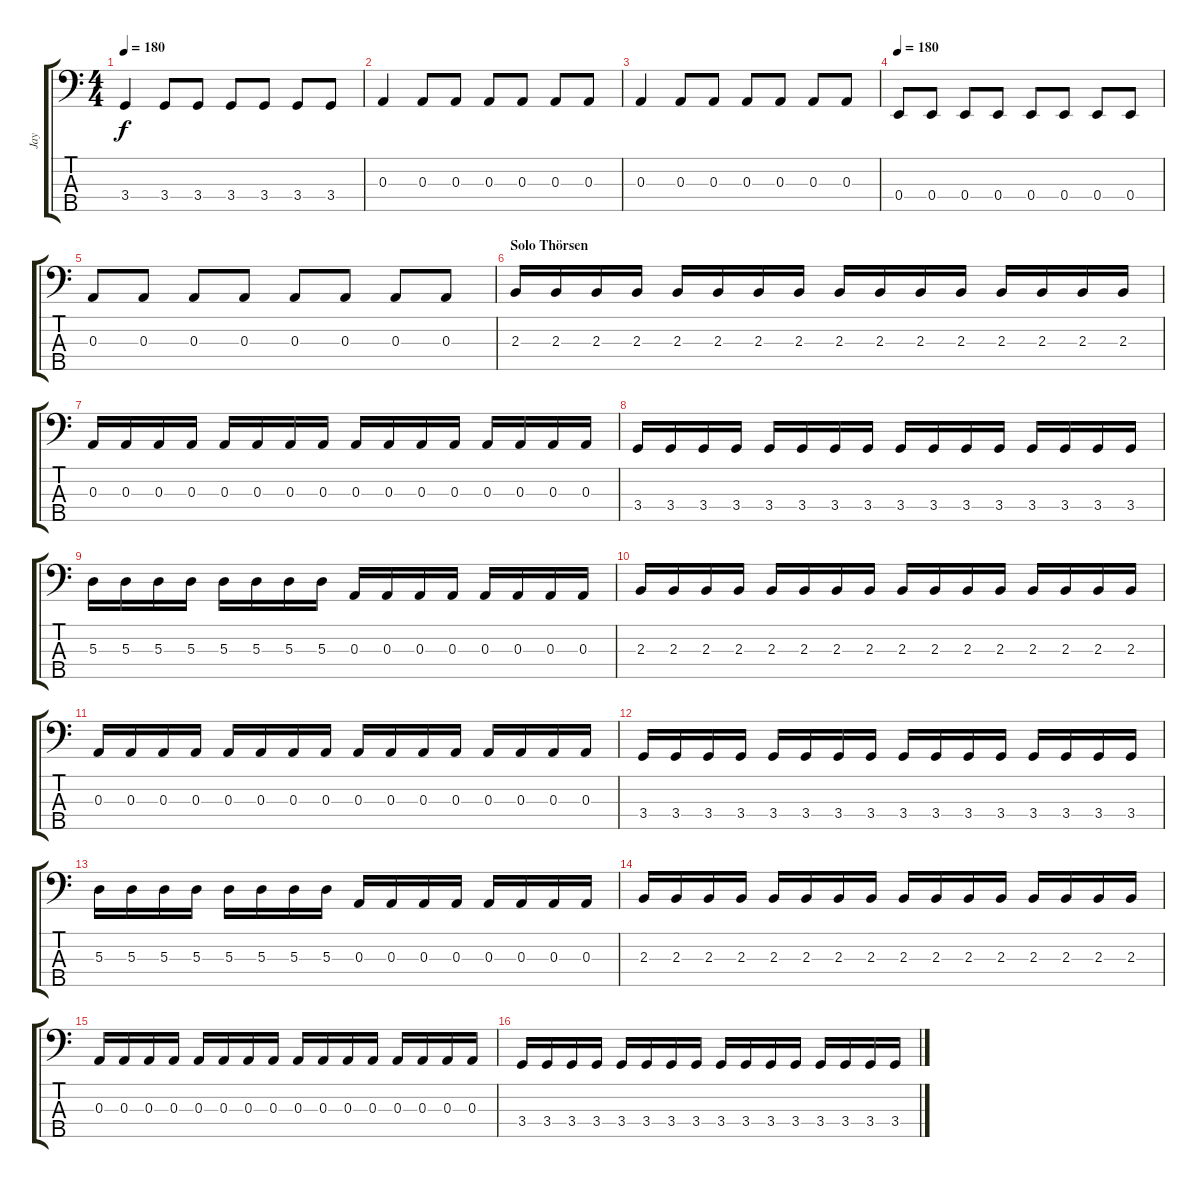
\track ("Jay" "Jay") {instrument electricbasspick}
\staff {score tabs}
\tuning (G2 D2 A1 E1 B0) {hide}
\ts (4 4)
\tempo 180
\clef f4
\ks c
3.4.4{dy f} 3.4.8 3.4.8 3.4.8 3.4.8 3.4.8 3.4.8 |
0.3.4 0.3.8 0.3.8 0.3.8 0.3.8 0.3.8 0.3.8 |
0.3.4 0.3.8 0.3.8 0.3.8 0.3.8 0.3.8 0.3.8 |
\tempo 180
0.4.8 0.4.8 0.4.8 0.4.8 0.4.8 0.4.8 0.4.8 0.4.8 |
0.3.8 0.3.8 0.3.8 0.3.8 0.3.8 0.3.8 0.3.8 0.3.8 |
\section ("" "Solo Thörsen")
2.3.16 2.3.16 2.3.16 2.3.16 2.3.16 2.3.16 2.3.16 2.3.16 2.3.16 2.3.16 2.3.16 2.3.16 2.3.16 2.3.16 2.3.16 2.3.16 |
0.3.16 0.3.16 0.3.16 0.3.16 0.3.16 0.3.16 0.3.16 0.3.16 0.3.16 0.3.16 0.3.16 0.3.16 0.3.16 0.3.16 0.3.16 0.3.16 |
3.4.16 3.4.16 3.4.16 3.4.16 3.4.16 3.4.16 3.4.16 3.4.16 3.4.16 3.4.16 3.4.16 3.4.16 3.4.16 3.4.16 3.4.16 3.4.16 |
5.3.16 5.3.16 5.3.16 5.3.16 5.3.16 5.3.16 5.3.16 5.3.16 0.3.16 0.3.16 0.3.16 0.3.16 0.3.16 0.3.16 0.3.16 0.3.16 |
2.3.16 2.3.16 2.3.16 2.3.16 2.3.16 2.3.16 2.3.16 2.3.16 2.3.16 2.3.16 2.3.16 2.3.16 2.3.16 2.3.16 2.3.16 2.3.16 |
0.3.16 0.3.16 0.3.16 0.3.16 0.3.16 0.3.16 0.3.16 0.3.16 0.3.16 0.3.16 0.3.16 0.3.16 0.3.16 0.3.16 0.3.16 0.3.16 |
3.4.16 3.4.16 3.4.16 3.4.16 3.4.16 3.4.16 3.4.16 3.4.16 3.4.16 3.4.16 3.4.16 3.4.16 3.4.16 3.4.16 3.4.16 3.4.16 |
5.3.16 5.3.16 5.3.16 5.3.16 5.3.16 5.3.16 5.3.16 5.3.16 0.3.16 0.3.16 0.3.16 0.3.16 0.3.16 0.3.16 0.3.16 0.3.16 |
2.3.16 2.3.16 2.3.16 2.3.16 2.3.16 2.3.16 2.3.16 2.3.16 2.3.16 2.3.16 2.3.16 2.3.16 2.3.16 2.3.16 2.3.16 2.3.16 |
0.3.16 0.3.16 0.3.16 0.3.16 0.3.16 0.3.16 0.3.16 0.3.16 0.3.16 0.3.16 0.3.16 0.3.16 0.3.16 0.3.16 0.3.16 0.3.16 |
3.4.16 3.4.16 3.4.16 3.4.16 3.4.16 3.4.16 3.4.16 3.4.16 3.4.16 3.4.16 3.4.16 3.4.16 3.4.16 3.4.16 3.4.16 3.4.16
